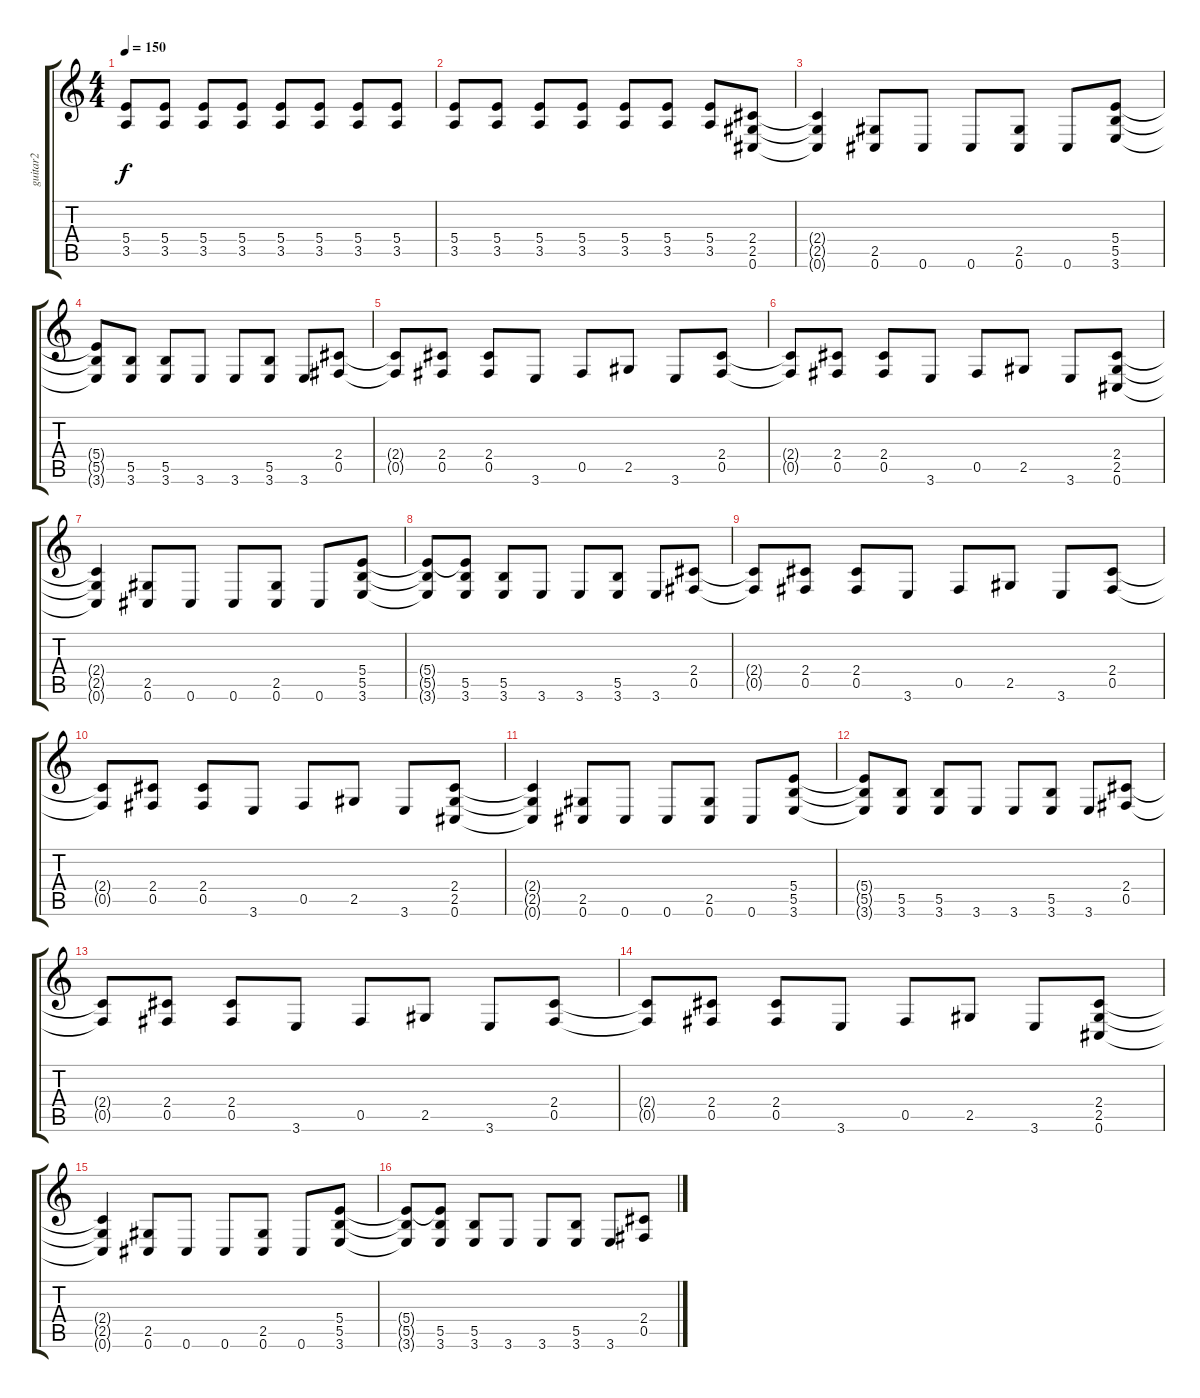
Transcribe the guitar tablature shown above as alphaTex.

\track ("guitar2" "guitar2") {instrument overdrivenguitar}
\staff {score tabs}
\tuning (Db4 Ab3 E3 B2 Gb2 Db2) {hide}
\ts (4 4)
\tempo 150
\clef g2
\ks c
(5.4 3.5).8{dy f} (5.4 3.5).8 (5.4 3.5).8 (5.4 3.5).8 (5.4 3.5).8 (5.4 3.5).8 (5.4 3.5).8 (5.4 3.5).8 |
(5.4 3.5).8 (5.4 3.5).8 (5.4 3.5).8 (5.4 3.5).8 (5.4 3.5).8 (5.4 3.5).8 (5.4 3.5).8 (2.4 2.5 0.6).8 |
(2.4{t} 2.5{t} 0.6{t}).4 (2.5 0.6).8 0.6.8 0.6.8 (2.5 0.6).8 0.6.8 (5.4 5.5 3.6).8 |
(5.4{t} 5.5{t} 3.6{t}).8 (5.5 3.6).8 (5.5 3.6).8 3.6.8 3.6.8 (5.5 3.6).8 3.6.8 (2.4 0.5).8 |
(2.4{t} 0.5{t}).8 (2.4 0.5).8 (2.4 0.5).8 3.6.8 0.5.8 2.5.8 3.6.8 (2.4 0.5).8 |
(2.4{t} 0.5{t}).8 (2.4 0.5).8 (2.4 0.5).8 3.6.8 0.5.8 2.5.8 3.6.8 (2.4 2.5 0.6).8 |
(2.4{t} 2.5{t} 0.6{t}).4 (2.5 0.6).8 0.6.8 0.6.8 (2.5 0.6).8 0.6.8 (5.4 5.5 3.6).8 |
(5.4{t} 5.5{t} 3.6{t}).8 (5.4{t} 5.5 3.6).8 (5.5 3.6).8 3.6.8 3.6.8 (5.5 3.6).8 3.6.8 (2.4 0.5).8 |
(2.4{t} 0.5{t}).8 (2.4 0.5).8 (2.4 0.5).8 3.6.8 0.5.8 2.5.8 3.6.8 (2.4 0.5).8 |
(2.4{t} 0.5{t}).8 (2.4 0.5).8 (2.4 0.5).8 3.6.8 0.5.8 2.5.8 3.6.8 (2.4 2.5 0.6).8 |
(2.4{t} 2.5{t} 0.6{t}).4 (2.5 0.6).8 0.6.8 0.6.8 (2.5 0.6).8 0.6.8 (5.4 5.5 3.6).8 |
(5.4{t} 5.5{t} 3.6{t}).8 (5.5 3.6).8 (5.5 3.6).8 3.6.8 3.6.8 (5.5 3.6).8 3.6.8 (2.4 0.5).8 |
(2.4{t} 0.5{t}).8 (2.4 0.5).8 (2.4 0.5).8 3.6.8 0.5.8 2.5.8 3.6.8 (2.4 0.5).8 |
(2.4{t} 0.5{t}).8 (2.4 0.5).8 (2.4 0.5).8 3.6.8 0.5.8 2.5.8 3.6.8 (2.4 2.5 0.6).8 |
(2.4{t} 2.5{t} 0.6{t}).4 (2.5 0.6).8 0.6.8 0.6.8 (2.5 0.6).8 0.6.8 (5.4 5.5 3.6).8 |
(5.4{t} 5.5{t} 3.6{t}).8 (5.4{t} 5.5 3.6).8 (5.5 3.6).8 3.6.8 3.6.8 (5.5 3.6).8 3.6.8 (2.4 0.5).8
